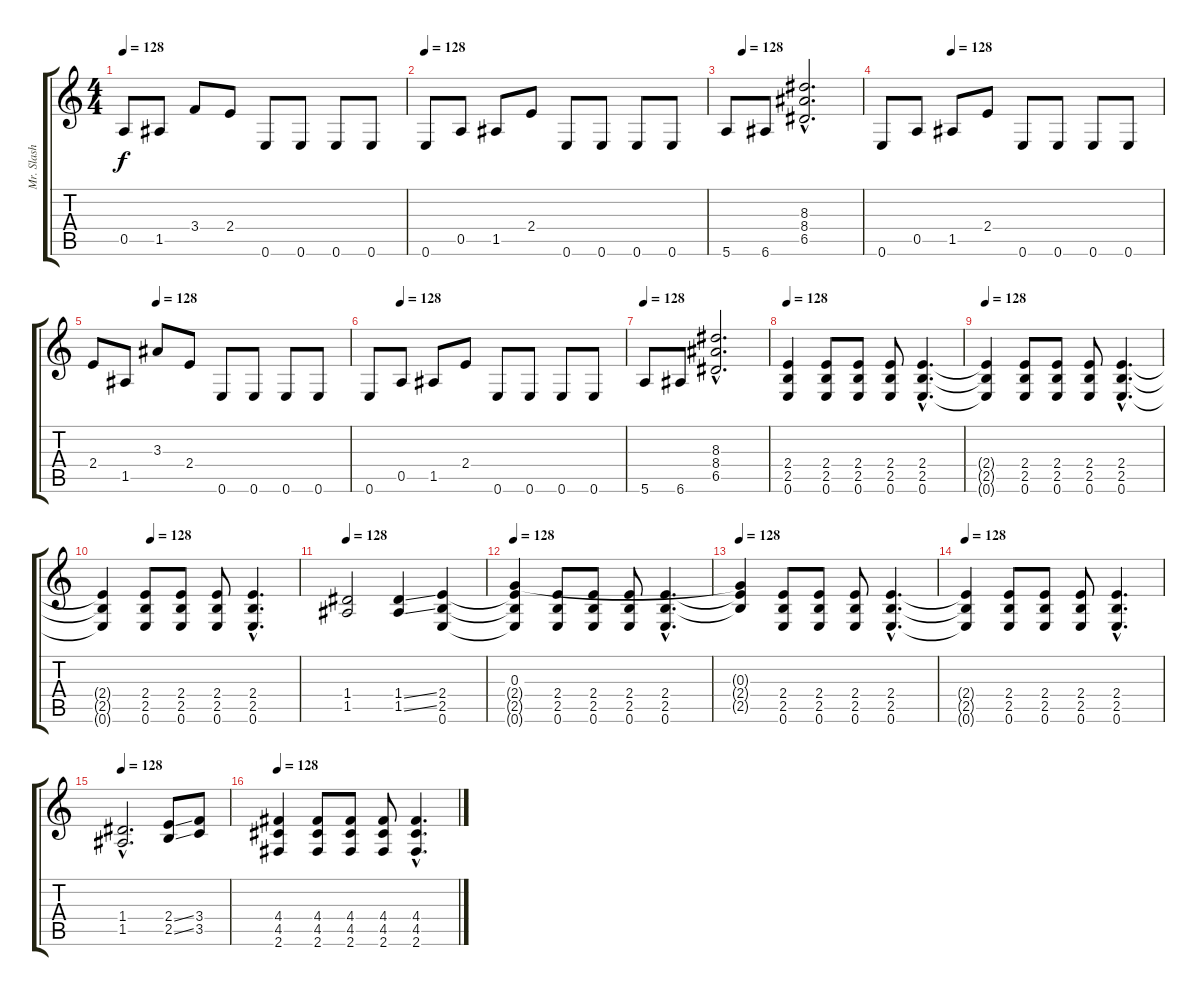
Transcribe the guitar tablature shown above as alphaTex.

\track ("Mr. Slash" "Mr. Slash") {instrument distortionguitar}
\staff {score tabs}
\tuning (E4 B3 G3 D3 A2 E2) {hide}
\ts (4 4)
\tempo 128
\clef g2
\ks c
0.5.8{dy f} 1.5.8 3.4.8 2.4.8 0.6.8 0.6.8 0.6.8 0.6.8 |
\tempo 128
0.6.8 0.5.8 1.5.8 2.4.8 0.6.8 0.6.8 0.6.8 0.6.8 |
\tempo (128 0.125)
5.6.8 6.6.8 (8.3{hac} 8.4{hac} 6.5{hac}).2{d} |
\tempo (128 0.25)
0.6.8 0.5.8 1.5.8 2.4.8 0.6.8 0.6.8 0.6.8 0.6.8 |
\tempo (128 0.25)
2.4.8 1.5.8 3.3.8 2.4.8 0.6.8 0.6.8 0.6.8 0.6.8 |
\tempo (128 0.125)
0.6.8 0.5.8 1.5.8 2.4.8 0.6.8 0.6.8 0.6.8 0.6.8 |
\tempo 128
5.6.8 6.6.8 (8.3{hac} 8.4{hac} 6.5{hac}).2{d} |
\tempo 128
(2.4 2.5 0.6).4 (2.4 2.5 0.6).8 (2.4 2.5 0.6).8 (2.4 2.5 0.6).8 (2.4{hac} 2.5{hac} 0.6{hac}).4{d} |
\tempo 128
(2.4{t} 2.5{t} 0.6{t}).4 (2.4 2.5 0.6).8 (2.4 2.5 0.6).8 (2.4 2.5 0.6).8 (2.4{hac} 2.5{hac} 0.6{hac}).4{d} |
\tempo (128 0.25)
(2.4{t} 2.5{t} 0.6{t}).4 (2.4 2.5 0.6).8 (2.4 2.5 0.6).8 (2.4 2.5 0.6).8 (2.4{hac} 2.5{hac} 0.6{hac}).4{d} |
\tempo 128
(1.4 1.5).2 (1.4{ss} 1.5{ss}).4 (2.4 2.5 0.6).4 |
\tempo 128
(0.3 2.4{t} 2.5{t} 0.6{t}).4 (2.4 2.5 0.6).8 (2.4 2.5 0.6).8 (2.4 2.5 0.6).8 (2.4{hac} 2.5{hac} 0.6{hac}).4{d} |
\tempo 128
(0.3{t} 2.4{t} 2.5{t}).4 (2.4 2.5 0.6).8 (2.4 2.5 0.6).8 (2.4 2.5 0.6).8 (2.4{hac} 2.5{hac} 0.6{hac}).4{d} |
\tempo 128
(2.4{t} 2.5{t} 0.6{t}).4 (2.4 2.5 0.6).8 (2.4 2.5 0.6).8 (2.4 2.5 0.6).8 (2.4{hac} 2.5{hac} 0.6{hac}).4{d} |
\tempo 128
(1.4{hac} 1.5{hac}).2{d} (2.4{ss} 2.5{ss}).8 (3.4 3.5).8 |
\tempo 128
(4.4 4.5 2.6).4 (4.4 4.5 2.6).8 (4.4 4.5 2.6).8 (4.4 4.5 2.6).8 (4.4{hac} 4.5{hac} 2.6{hac}).4{d}
